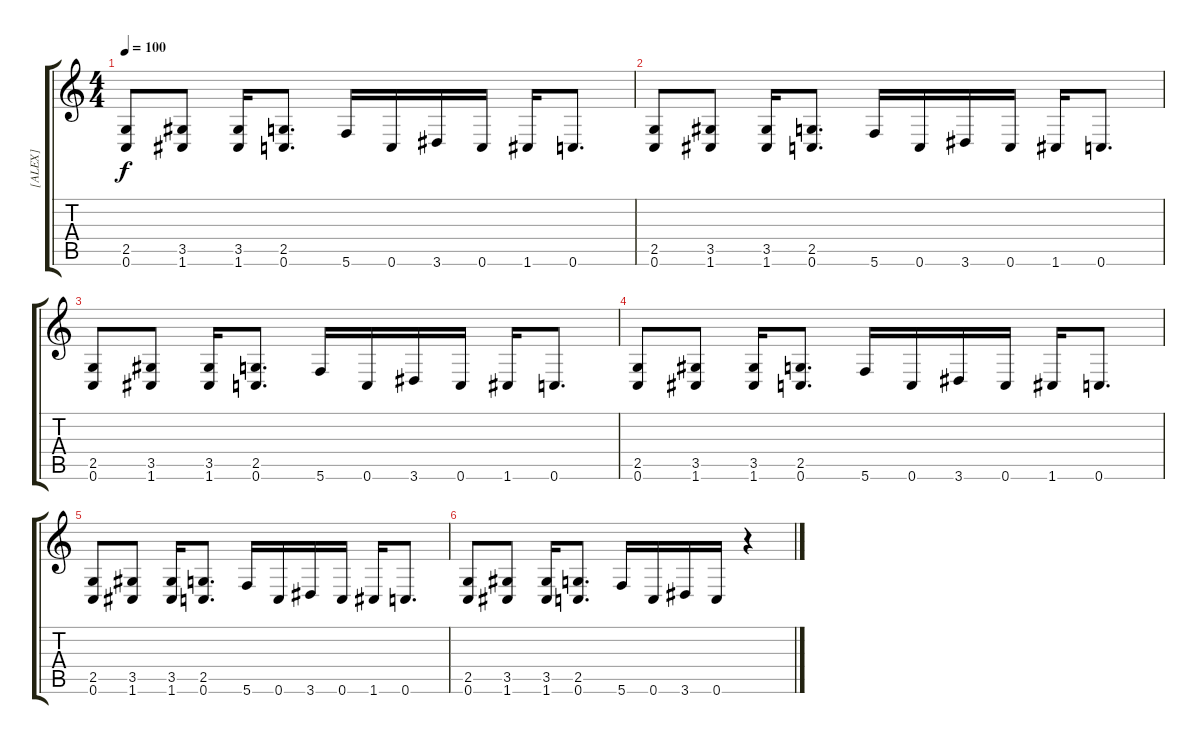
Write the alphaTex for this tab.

\track ("[ALEX]" "[ALEX]") {instrument distortionguitar}
\staff {score tabs}
\tuning (C4 G3 Eb3 Bb2 F2 C2) {hide}
\ts (4 4)
\tempo 100
\clef g2
\ks c
(2.5 0.6).8{dy f} (3.5 1.6).8 (3.5 1.6).16 (2.5 0.6).8{d} 5.6.16 0.6.16 3.6.16 0.6.16 1.6.16 0.6.8{d} |
(2.5 0.6).8 (3.5 1.6).8 (3.5 1.6).16 (2.5 0.6).8{d} 5.6.16 0.6.16 3.6.16 0.6.16 1.6.16 0.6.8{d} |
(2.5 0.6).8 (3.5 1.6).8 (3.5 1.6).16 (2.5 0.6).8{d} 5.6.16 0.6.16 3.6.16 0.6.16 1.6.16 0.6.8{d} |
(2.5 0.6).8 (3.5 1.6).8 (3.5 1.6).16 (2.5 0.6).8{d} 5.6.16 0.6.16 3.6.16 0.6.16 1.6.16 0.6.8{d} |
(2.5 0.6).8 (3.5 1.6).8 (3.5 1.6).16 (2.5 0.6).8{d} 5.6.16 0.6.16 3.6.16 0.6.16 1.6.16 0.6.8{d} |
(2.5 0.6).8 (3.5 1.6).8 (3.5 1.6).16 (2.5 0.6).8{d} 5.6.16 0.6.16 3.6.16 0.6.16 r.4
